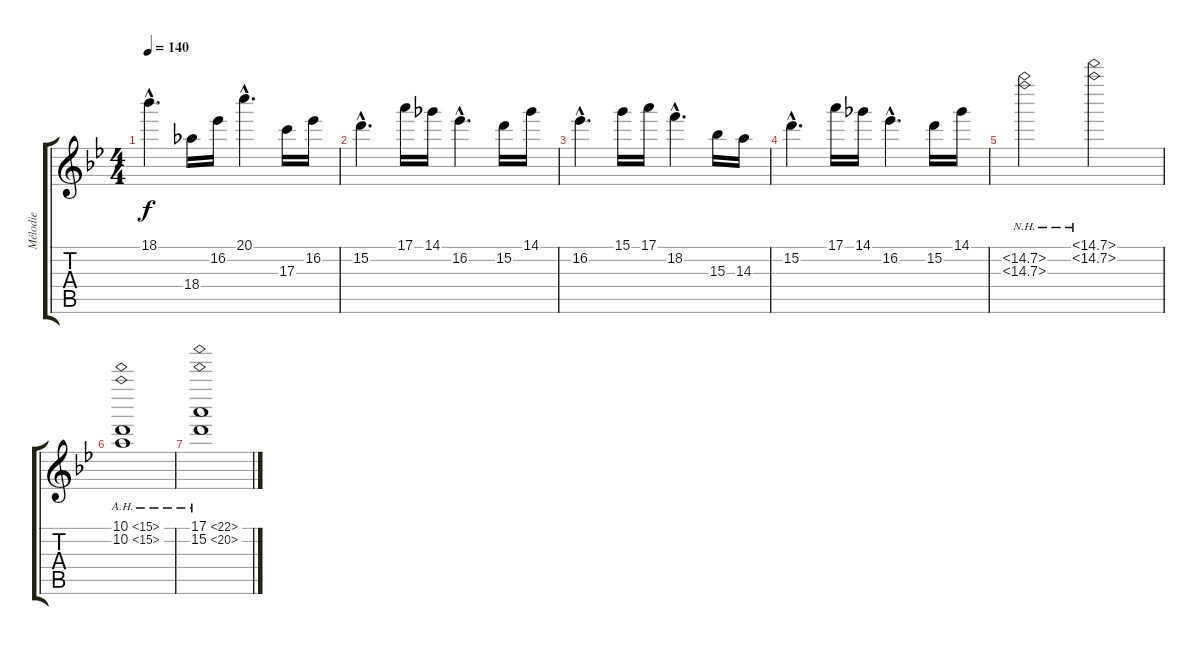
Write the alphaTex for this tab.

\track ("Mélodie" "Mélodie") {instrument acousticguitarnylon}
\staff {score tabs}
\tuning (E4 B3 G3 D3 A2 E2) {hide}
\ts (4 4)
\tempo 140
\clef g2
\ks gminor
18.1{hac}.4{d dy f} 18.4.16 16.2.16 20.1{hac}.4{d} 17.3.16 16.2.16 |
15.2{hac}.4{d} 17.1.16 14.1.16 16.2{hac}.4{d} 15.2.16 14.1.16 |
16.2{hac}.4{d} 15.1.16 17.1.16 18.2{hac}.4{d} 15.3.16 14.3.16 |
15.2{hac}.4{d} 17.1.16 14.1.16 16.2{hac}.4{d} 15.2.16 14.1.16 |
(15.2{nh} 14.3{nh}).2 (15.1{nh} 15.2{nh}).2 |
(10.1{ah 5} 10.2{ah 5}).1 |
(17.1{ah 5} 15.2{ah 5}).1
